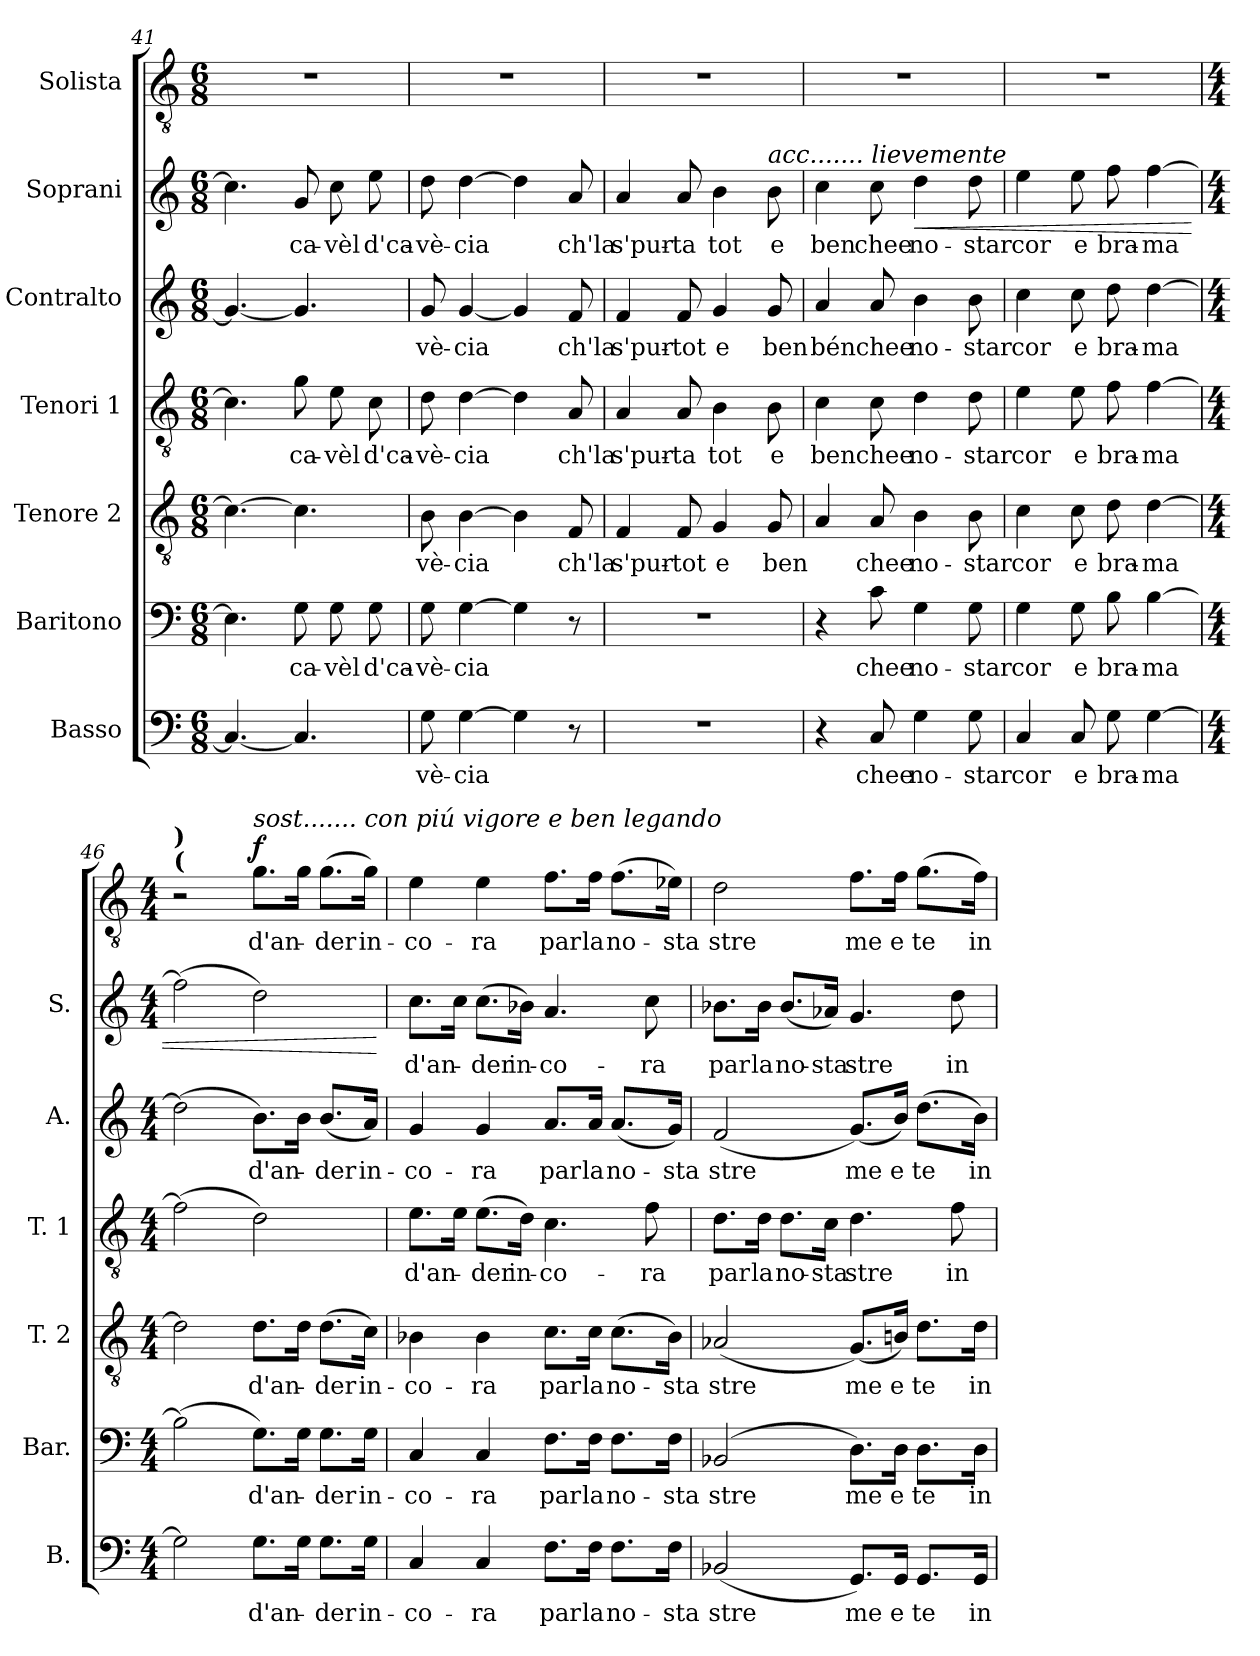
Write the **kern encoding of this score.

**kern	**text	**kern	**text	**kern	**text	**kern	**text	**kern	**text	**kern	**text	**dynam	**kern	**text	**dynam
*part7	*part7	*part6	*part6	*part5	*part5	*part4	*part4	*part3	*part3	*part2	*part2	*part2	*part1	*part1	*part1
*staff7	*staff7	*staff6	*staff6	*staff5	*staff5	*staff4	*staff4	*staff3	*staff3	*staff2	*staff2	*staff2	*staff1	*staff1	*staff1
*I"Basso	*	*I"Baritono	*	*I"Tenore 2	*	*I"Tenori 1	*	*I"Contralto	*	*I"Soprani	*	*	*I"Solista	*	*
*I'B.	*	*I'Bar.	*	*I'T. 2	*	*I'T. 1	*	*I'A.	*	*I'S.	*	*	*	*	*
*clefF4	*	*clefF4	*	*clefGv2	*	*clefGv2	*	*clefG2	*	*clefG2	*	*	*clefGv2	*	*
*k[]	*	*k[]	*	*k[]	*	*k[]	*	*k[]	*	*k[]	*	*	*k[]	*	*
*M6/8	*	*M6/8	*	*M6/8	*	*M6/8	*	*M6/8	*	*M6/8	*	*	*M6/8	*	*
=41	=41	=41	=41	=41	=41	=41	=41	=41	=41	=41	=41	=41	=41	=41	=41
4.C/_	.	4.E\]	.	4.c\_	.	4.c\]	.	4.g/_	.	4.cc\]	.	.	2.r	.	.
!	!	!	!LO:LY:b	!	!	!	!LO:LY:b	!	!	!	!LO:LY:b	!	!	!	!
4.C/]	.	8G\	ca-	4.c\]	.	8g\	ca-	4.g/]	.	8g/	ca-	.	.	.	.
!	!	!	!LO:LY:b	!	!	!	!LO:LY:b	!	!	!	!LO:LY:b	!	!	!	!
.	.	8G\	-vèl	.	.	8e\	-vèl	.	.	8cc\	-vèl	.	.	.	.
!	!	!	!LO:LY:b	!	!	!	!LO:LY:b	!	!	!	!LO:LY:b	!	!	!	!
.	.	8G\	d'ca-	.	.	8c\	d'ca-	.	.	8ee\	d'ca-	.	.	.	.
!!LO:PB:g=z
=42	=42	=42	=42	=42	=42	=42	=42	=42	=42	=42	=42	=42	=42	=42	=42
!	!LO:LY:b	!	!LO:LY:b	!	!LO:LY:b	!	!LO:LY:b	!	!LO:LY:b	!	!LO:LY:b	!	!	!	!
8G\	vè-	8G\	-vè-	8B\	vè-	8d\	-vè-	8g/	vè-	8dd\	-vè-	.	2.r	.	.
!	!LO:LY:b	!	!LO:LY:b	!	!LO:LY:b	!	!LO:LY:b	!	!LO:LY:b	!	!LO:LY:b	!	!	!	!
[4G\	cia	[4G\	-cia	[4B\	-cia	[4d\	-cia	[4g/	-cia	[4dd\	-cia	.	.	.	.
4G\]	.	4G\]	.	4B\]	.	4d\]	.	4g/]	.	4dd\]	.	.	.	.	.
!	!	!	!	!	!LO:LY:b	!	!LO:LY:b	!	!LO:LY:b	!	!LO:LY:b	!	!	!	!
8r	.	8r	.	8F/	ch'la	8A/	ch'la	8f/	ch'la	8a/	ch'la	.	.	.	.
=43	=43	=43	=43	=43	=43	=43	=43	=43	=43	=43	=43	=43	=43	=43	=43
!	!	!	!	!	!LO:LY:b	!	!LO:LY:b	!	!LO:LY:b	!	!LO:LY:b	!	!	!	!
2.r	.	2.r	.	4F/	s'pur-	4A/	s'pur-	4f/	s'pur-	4a/	s'pur-	.	2.r	.	.
!	!	!	!	!	!LO:LY:b	!	!LO:LY:b	!	!LO:LY:b	!	!LO:LY:b	!	!	!	!
.	.	.	.	8F/	tot	8A/	-ta	8f/	tot	8a/	-ta	.	.	.	.
!	!	!	!	!	!LO:LY:b	!	!LO:LY:b	!	!LO:LY:b	!	!LO:LY:b	!	!	!	!
.	.	.	.	4G/	e	4B\	tot	4g/	e	4b\	tot	.	.	.	.
!	!	!	!	!	!	!	!	!	!	!LO:TX:a:i:t=acc....... lievemente	!	!	!	!	!
!	!	!	!	!	!LO:LY:b	!	!LO:LY:b	!	!LO:LY:b	!	!LO:LY:b	!	!	!	!
.	.	.	.	8G/	ben	8B\	e	8g/	ben	8b\	e	.	.	.	.
=44	=44	=44	=44	=44	=44	=44	=44	=44	=44	=44	=44	=44	=44	=44	=44
!	!	!	!	!	!	!	!LO:LY:b	!	!LO:LY:b	!	!LO:LY:b	!	!	!	!
4r	.	4r	.	4A/	.	4c\	ben	4a/	bén	4cc\	ben	.	2.r	.	.
!	!LO:LY:b	!	!LO:LY:b	!	!LO:LY:b	!	!LO:LY:b	!	!LO:LY:b	!	!LO:LY:b	!	!	!	!
8C/	chee	8c\	chee	8A/	chee	8c\	chee	8a/	chee	8cc\	chee	.	.	.	.
!	!LO:LY:b	!	!LO:LY:b	!	!LO:LY:b	!	!LO:LY:b	!	!LO:LY:b	!	!LO:LY:b	!LO:HP:b	!	!	!
4G\	no-	4G\	no-	4B\	no-	4d\	no-	4b\	no-	4dd\	no-	<	.	.	.
!	!LO:LY:b	!	!LO:LY:b	!	!LO:LY:b	!	!LO:LY:b	!	!LO:LY:b	!	!LO:LY:b	!	!	!	!
8G\	-star	8G\	-star	8B\	-star	8d\	-star	8b\	-star	8dd\	-star	.	.	.	.
=45	=45	=45	=45	=45	=45	=45	=45	=45	=45	=45	=45	=45	=45	=45	=45
!	!LO:LY:b	!	!LO:LY:b	!	!LO:LY:b	!	!LO:LY:b	!	!LO:LY:b	!	!LO:LY:b	!	!	!	!
4C/	cor	4G\	cor	4c\	cor	4e\	cor	4cc\	cor	4ee\	cor	.	2.r	.	.
!	!LO:LY:b	!	!LO:LY:b	!	!LO:LY:b	!	!LO:LY:b	!	!LO:LY:b	!	!LO:LY:b	!	!	!	!
8C/	e	8G\	e	8c\	e	8e\	e	8cc\	e	8ee\	e	.	.	.	.
!	!LO:LY:b	!	!LO:LY:b	!	!LO:LY:b	!	!LO:LY:b	!	!LO:LY:b	!	!LO:LY:b	!	!	!	!
8G\	bra-	8B\	bra-	8d\	bra-	8f\	bra-	8dd\	bra-	8ff\	bra-	.	.	.	.
!	!LO:LY:b	!	!LO:LY:b	!	!LO:LY:b	!	!LO:LY:b	!	!LO:LY:b	!	!LO:LY:b	!	!	!	!
[4G\	-ma	[4B\	-ma	[4d\	-ma	[4f\	-ma	[4dd\	-ma	[4ff\	-ma	.	.	.	.
!!LO:LB:g=z
=46	=46	=46	=46	=46	=46	=46	=46	=46	=46	=46	=46	=46	=46	=46	=46
*M4/4	*	*M4/4	*	*M4/4	*	*M4/4	*	*M4/4	*	*M4/4	*	*	*M4/4	*	*
*	*	*	*	*	*	*	*	*	*	*	*	*	*MM84	*	*
!	!	!	!	!	!	!	!	!	!	!	!	!	!LO:TX:a:B:t=(	!	!
!	!	!	!	!	!	!	!	!	!	!	!	!	!LO:TX:a:B:t=)	!	!
2G\]	.	(>2B\]	.	2d\]	.	(>2f\]	.	(>2dd\]	.	(>2ff\]	.	.	2r	.	.
!	!	!	!	!	!	!	!	!	!	!	!	!	!LO:TX:a:i:t=sost.......  con piú vigore e ben legando	!	!
!	!LO:LY:b	!	!LO:LY:b	!	!LO:LY:b	!	!	!	!LO:LY:b	!	!	!	!	!LO:LY:b	!LO:DY:a
8.G\L	d'an-	8.G\L)	d'an-	8.d\L	d'an-	2d\)	.	8.b\L)	d'an-	2dd\)	.	[	8.g\L	d'an-	f
16G\Jk	.	16G\Jk	.	16d\Jk	.	.	.	16b\Jk	.	.	.	.	16g\Jk	.	.
!	!LO:LY:b	!	!LO:LY:b	!	!LO:LY:b	!	!	!	!LO:LY:b	!	!	!	!	!LO:LY:b	!
8.G\L	der	8.G\L	der	(>8.d\L	der	.	.	(>8.b/L	der	.	.	.	(>8.g\L	der	.
!	!LO:LY:b	!	!LO:LY:b	!	!LO:LY:b	!	!	!	!LO:LY:b	!	!	!	!	!LO:LY:b	!
16G\Jk	in-	16G\Jk	in-	16c\Jk)	in-	.	.	16a/Jk)	in-	.	.	.	16g\Jk)	in-	.
=47	=47	=47	=47	=47	=47	=47	=47	=47	=47	=47	=47	=47	=47	=47	=47
!	!LO:LY:b	!	!LO:LY:b	!	!LO:LY:b	!	!LO:LY:b	!	!LO:LY:b	!	!LO:LY:b	!	!	!LO:LY:b	!
4C/	-co-	4C/	-co-	4B-X\	-co-	8.e\L	d'an-	4g/	-co-	8.cc\L	d'an-	.	4e\	-co-	.
.	.	.	.	.	.	16e\Jk	.	.	.	16cc\Jk	.	.	.	.	.
!	!LO:LY:b	!	!LO:LY:b	!	!LO:LY:b	!	!LO:LY:b	!	!LO:LY:b	!	!LO:LY:b	!	!	!LO:LY:b	!
4C/	-ra	4C/	-ra	4B-\	-ra	(<8.e\L	der	4g/	-ra	(<8.cc\L	der	.	4e\	-ra	.
!	!	!	!	!	!	!	!LO:LY:b	!	!	!	!LO:LY:b	!	!	!	!
.	.	.	.	.	.	16d\Jk)	in-	.	.	16b-X\Jk)	in-	.	.	.	.
!	!LO:LY:b	!	!LO:LY:b	!	!LO:LY:b	!	!LO:LY:b	!	!LO:LY:b	!	!LO:LY:b	!	!	!LO:LY:b	!
8.F\L	par	8.F\L	par	8.c\L	par	4.c\	-co-	8.a/L	par	4.a/	-co-	.	8.f\L	par	.
!	!LO:LY:b	!	!LO:LY:b	!	!LO:LY:b	!	!	!	!LO:LY:b	!	!	!	!	!LO:LY:b	!
16F\Jk	la	16F\Jk	la	16c\Jk	la	.	.	16a/Jk	la	.	.	.	16f\Jk	la	.
!	!LO:LY:b	!	!LO:LY:b	!	!LO:LY:b	!	!	!	!LO:LY:b	!	!	!	!	!LO:LY:b	!
8.F\L	no-	8.F\L	no-	(>8.c\L	no-	.	.	(>8.a/L	no-	.	.	.	(>8.f\L	no-	.
!	!	!	!	!	!	!	!LO:LY:b	!	!	!	!LO:LY:b	!	!	!	!
.	.	.	.	.	.	8f\	-ra	.	.	8cc\	-ra	.	.	.	.
!	!LO:LY:b	!	!LO:LY:b	!	!LO:LY:b	!	!	!	!LO:LY:b	!	!	!	!	!LO:LY:b	!
16F\Jk	-sta	16F\Jk	-sta	16B-\Jk)	-sta	.	.	16g/Jk)	-sta	.	.	.	16e-X\Jk)	-sta	.
=48	=48	=48	=48	=48	=48	=48	=48	=48	=48	=48	=48	=48	=48	=48	=48
!	!LO:LY:b	!	!LO:LY:b	!	!LO:LY:b	!	!LO:LY:b	!	!LO:LY:b	!	!LO:LY:b	!	!	!LO:LY:b	!
(<2BB-X/	stre	(>2BB-X/	stre	(<2A-X/	stre	8.d\L	par	(<2f/	stre	8.b-X\L	par	.	2d\	stre	.
!	!	!	!	!	!	!	!LO:LY:b	!	!	!	!LO:LY:b	!	!	!	!
.	.	.	.	.	.	16d\Jk	la	.	.	16b-\Jk	la	.	.	.	.
!	!	!	!	!	!	!	!LO:LY:b	!	!	!	!LO:LY:b	!	!	!	!
.	.	.	.	.	.	8.d\L	no-	.	.	(<8.b-/L	no-	.	.	.	.
!	!	!	!	!	!	!	!LO:LY:b	!	!	!	!LO:LY:b	!	!	!	!
.	.	.	.	.	.	16c\Jk	-sta	.	.	16a-X/Jk)	-sta	.	.	.	.
!	!LO:LY:b	!	!LO:LY:b	!	!LO:LY:b	!	!LO:LY:b	!	!LO:LY:b	!	!LO:LY:b	!	!	!LO:LY:b	!
8.GG/L)	me	8.D\L)	me	(>8.G/L)	me	4.d\	stre	(>8.g/L)	me	4.g/	stre	.	8.f\L	me	.
!	!LO:LY:b	!	!LO:LY:b	!	!LO:LY:b	!	!	!	!LO:LY:b	!	!	!	!	!LO:LY:b	!
16GG/Jk	e	16D\Jk	e	16Bn/Jk)	e	.	.	16b/Jk)	e	.	.	.	16f\Jk	e	.
!	!LO:LY:b	!	!LO:LY:b	!	!LO:LY:b	!	!	!	!LO:LY:b	!	!	!	!	!LO:LY:b	!
8.GG/L	te	8.D\L	te	8.d\L	te	.	.	(>8.dd\L	te	.	.	.	(>8.g\L	te	.
!	!	!	!	!	!	!	!LO:LY:b	!	!	!	!LO:LY:b	!	!	!	!
.	.	.	.	.	.	8f\	in-	.	.	8dd\	in-	.	.	.	.
!	!LO:LY:b	!	!LO:LY:b	!	!LO:LY:b	!	!	!	!LO:LY:b	!	!	!	!	!LO:LY:b	!
16GG/Jk	in-	16D\Jk	in-	16d\Jk	in-	.	.	16b\Jk)	in-	.	.	.	16f\Jk)	in-	.
=	=	=	=	=	=	=	=	=	=	=	=	=	=	=	=
*-	*-	*-	*-	*-	*-	*-	*-	*-	*-	*-	*-	*-	*-	*-	*-
